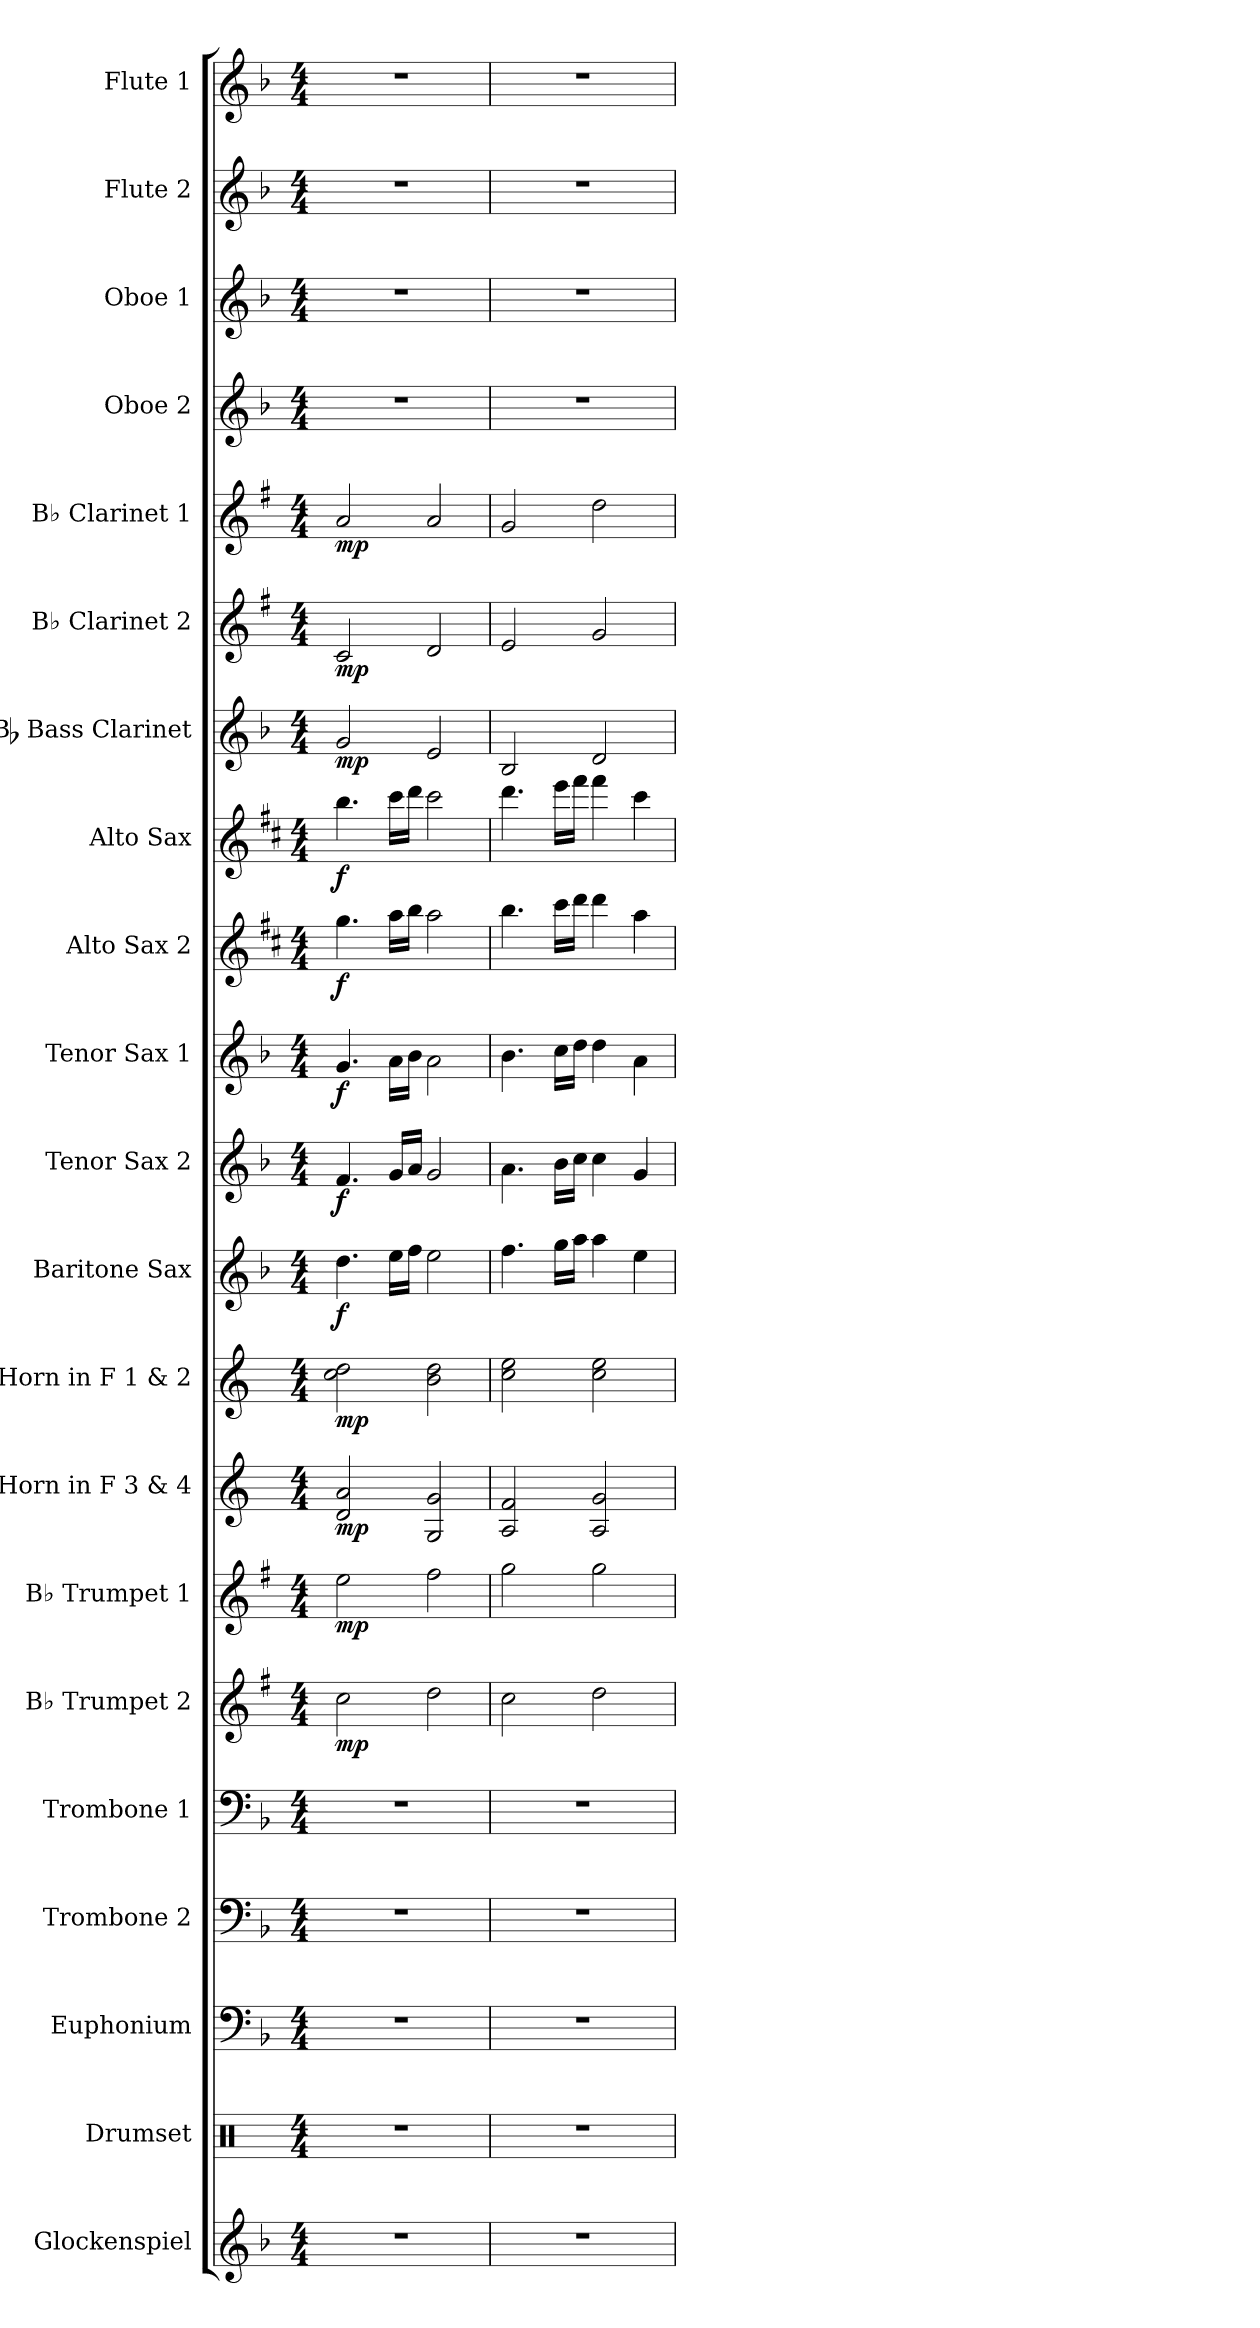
**kern	**kern	**kern	**kern	**kern	**kern	**dynam	**kern	**dynam	**kern	**dynam	**kern	**dynam	**kern	**dynam	**kern	**dynam	**kern	**dynam	**kern	**dynam	**kern	**dynam	**kern	**dynam	**kern	**dynam	**kern	**dynam	**kern	**kern	**kern	**kern
*part21	*part20	*part19	*part18	*part17	*part16	*part16	*part15	*part15	*part14	*part14	*part13	*part13	*part12	*part12	*part11	*part11	*part10	*part10	*part9	*part9	*part8	*part8	*part7	*part7	*part6	*part6	*part5	*part5	*part4	*part3	*part2	*part1
*staff21	*staff20	*staff19	*staff18	*staff17	*staff16	*staff16	*staff15	*staff15	*staff14	*staff14	*staff13	*staff13	*staff12	*staff12	*staff11	*staff11	*staff10	*staff10	*staff9	*staff9	*staff8	*staff8	*staff7	*staff7	*staff6	*staff6	*staff5	*staff5	*staff4	*staff3	*staff2	*staff1
*I"Glockenspiel	*I"Drumset	*I"Euphonium	*I"Trombone 2	*I"Trombone 1	*I"B♭ Trumpet 2	*	*I"B♭ Trumpet 1	*	*I"Horn in F 3 &amp; 4	*	*I"Horn in F 1 &amp; 2	*	*I"Baritone Sax	*	*I"Tenor Sax 2	*	*I"Tenor Sax 1	*	*I"Alto Sax 2	*	*I"Alto Sax	*	*I"Bb Bass Clarinet	*	*I"B♭ Clarinet 2	*	*I"B♭ Clarinet 1	*	*I"Oboe 2	*I"Oboe 1	*I"Flute 2	*I"Flute 1
*I'Glock.	*I'Drs.	*I'Euph.	*I'Tbn. 2	*I'Tbn. 1	*I'B♭ Tpt. 2	*	*I'B♭ Tpt. 1	*	*	*	*	*	*I'Bar. Sax.	*	*I'T. Sax. 2	*	*I'T. Sax. 1	*	*I'A. Sax. 2	*	*I'A. Sax. 1	*	*I'Bb B. Cl.	*	*I'B♭ Cl. 2	*	*I'B♭ Cl. 1	*	*I'Ob. 2	*I'Ob. 1	*I'Fl. 2	*I'Fl. 1
*clefG2	*clefX	*clefF4	*clefF4	*clefF4	*clefG2	*	*clefG2	*	*clefG2	*	*clefG2	*	*clefG2	*	*clefG2	*	*clefG2	*	*clefG2	*	*clefG2	*	*clefG2	*	*clefG2	*	*clefG2	*	*clefG2	*clefG2	*clefG2	*clefG2
*ITrd-14c-24	*	*	*	*	*ITrd1c2	*	*ITrd1c2	*	*ITrd4c7	*	*ITrd4c7	*	*ITrd12c21	*	*ITrd8c14	*	*ITrd8c14	*	*ITrd5c9	*	*ITrd5c9	*	*ITrd8c14	*	*ITrd1c2	*	*ITrd1c2	*	*	*	*	*
*k[b-]	*k[]	*k[b-]	*k[b-]	*k[b-]	*k[b-]	*	*k[b-]	*	*k[b-]	*	*k[b-]	*	*k[b-]	*	*k[b-]	*	*k[b-]	*	*k[b-]	*	*k[b-]	*	*k[b-]	*	*k[b-]	*	*k[b-]	*	*k[b-]	*k[b-]	*k[b-]	*k[b-]
*M4/4	*M4/4	*M4/4	*M4/4	*M4/4	*M4/4	*	*M4/4	*	*M4/4	*	*M4/4	*	*M4/4	*	*M4/4	*	*M4/4	*	*M4/4	*	*M4/4	*	*M4/4	*	*M4/4	*	*M4/4	*	*M4/4	*M4/4	*M4/4	*M4/4
*MM69	*MM69	*MM69	*MM69	*MM69	*MM69	*	*MM69	*	*MM69	*	*MM69	*	*MM69	*	*MM69	*	*MM69	*	*MM69	*	*MM69	*	*MM69	*	*MM69	*	*MM69	*	*MM69	*MM69	*MM69	*MM69
=1	=1	=1	=1	=1	=1	=1	=1	=1	=1	=1	=1	=1	=1	=1	=1	=1	=1	=1	=1	=1	=1	=1	=1	=1	=1	=1	=1	=1	=1	=1	=1	=1
!	!	!	!	!	!	!LO:DY:b	!	!LO:DY:b	!	!LO:DY:b	!	!LO:DY:b	!	!LO:DY:b	!	!LO:DY:b	!	!LO:DY:b	!	!LO:DY:b	!	!LO:DY:b	!	!LO:DY:b	!	!LO:DY:b	!	!LO:DY:b	!	!	!	!
1r	1r	1r	1r	1r	2b-\	mp	2dd\	mp	2G/ 2d/	mp	2f\ 2g\	mp	4.d\	f	4.F/	f	4.G/	f	4.b-\	f	4.dd\	f	2G/	mp	2B-/	mp	2g/	mp	1r	1r	1r	1r
.	.	.	.	.	.	.	.	.	.	.	.	.	16e\LL	.	16G/LL	.	16A\LL	.	16cc\LL	.	16ee\LL	.	.	.	.	.	.	.	.	.	.	.
.	.	.	.	.	.	.	.	.	.	.	.	.	16f\JJ	.	16A/JJ	.	16B-\JJ	.	16dd\JJ	.	16ff\JJ	.	.	.	.	.	.	.	.	.	.	.
.	.	.	.	.	2cc\	.	2ee\	.	2C/ 2c/	.	2e\ 2g\	.	2e\	.	2G/	.	2A\	.	2cc\	.	2ee\	.	2E/	.	2c/	.	2g/	.	.	.	.	.
=2	=2	=2	=2	=2	=2	=2	=2	=2	=2	=2	=2	=2	=2	=2	=2	=2	=2	=2	=2	=2	=2	=2	=2	=2	=2	=2	=2	=2	=2	=2	=2	=2
1r	1r	1r	1r	1r	2b-\	.	2ff\	.	2D/ 2B-/	.	2f\ 2a\	.	4.f\	.	4.A\	.	4.B-\	.	4.dd\	.	4.ff\	.	2BB-/	.	2d/	.	2f/	.	1r	1r	1r	1r
.	.	.	.	.	.	.	.	.	.	.	.	.	16g\LL	.	16B-\LL	.	16c\LL	.	16ee\LL	.	16gg\LL	.	.	.	.	.	.	.	.	.	.	.
.	.	.	.	.	.	.	.	.	.	.	.	.	16a\JJ	.	16c\JJ	.	16d\JJ	.	16ff\JJ	.	16aa\JJ	.	.	.	.	.	.	.	.	.	.	.
.	.	.	.	.	2cc\	.	2ff\	.	2D/ 2c/	.	2f\ 2a\	.	4a\	.	4c\	.	4d\	.	4ff\	.	4aa\	.	2D/	.	2f/	.	2cc\	.	.	.	.	.
.	.	.	.	.	.	.	.	.	.	.	.	.	4e\	.	4G/	.	4A\	.	4cc\	.	4ee\	.	.	.	.	.	.	.	.	.	.	.
=	=	=	=	=	=	=	=	=	=	=	=	=	=	=	=	=	=	=	=	=	=	=	=	=	=	=	=	=	=	=	=	=
*-	*-	*-	*-	*-	*-	*-	*-	*-	*-	*-	*-	*-	*-	*-	*-	*-	*-	*-	*-	*-	*-	*-	*-	*-	*-	*-	*-	*-	*-	*-	*-	*-
